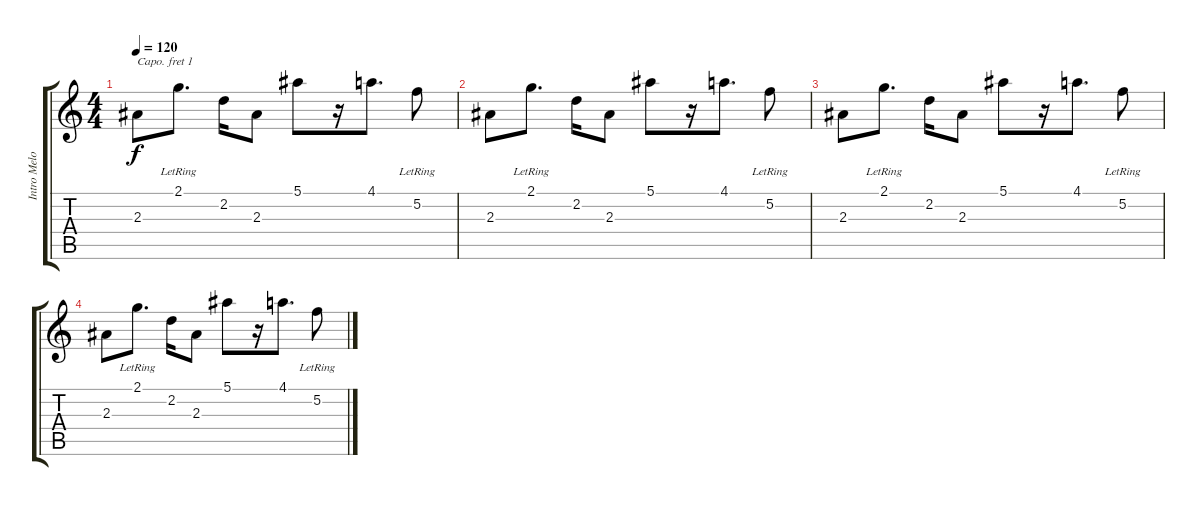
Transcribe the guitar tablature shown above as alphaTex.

\track ("Intro Melody Clean Guitar" "Intro Melo") {instrument acousticguitarsteel}
\staff {score tabs}
\capo 1
\tuning (E4 B3 G3 D3 A2 E2) {hide}
\ts (4 4)
\tempo 120
\clef g2
\ks c
2.3.8{dy f} 2.1{lr}.8{d} 2.2.16 2.3.8 5.1.8 r.16 4.1.8{d} 5.2{lr}.8 |
2.3.8 2.1{lr}.8{d} 2.2.16 2.3.8 5.1.8 r.16 4.1.8{d} 5.2{lr}.8 |
2.3.8 2.1{lr}.8{d} 2.2.16 2.3.8 5.1.8 r.16 4.1.8{d} 5.2{lr}.8 |
2.3.8 2.1{lr}.8{d} 2.2.16 2.3.8 5.1.8 r.16 4.1.8{d} 5.2{lr}.8
